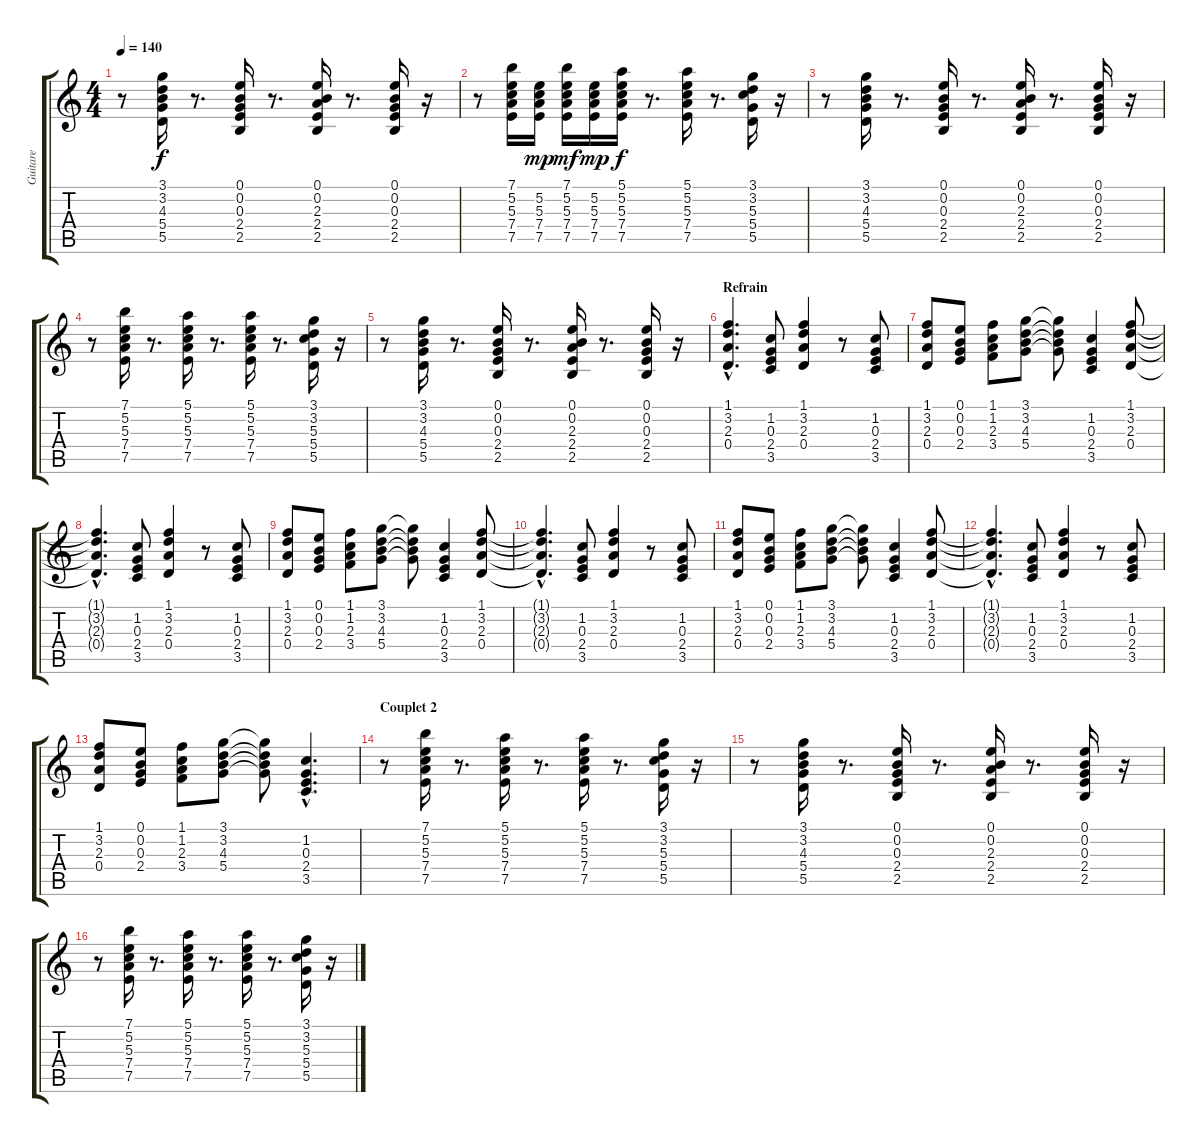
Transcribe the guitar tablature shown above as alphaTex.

\track ("Guitare" "Guitare") {instrument electricguitarmuted}
\staff {score tabs}
\tuning (E4 B3 G3 D3 A2 E2) {hide}
\ts (4 4)
\tempo 140
\clef g2
\ks c
r.8{dy f} (3.1 3.2 4.3 5.4 5.5).16 r.8{d} (0.1 0.2 0.3 2.4 2.5).16 r.8{d} (0.1 0.2 2.3 2.4 2.5).16 r.8{d} (0.1 0.2 0.3 2.4 2.5).16 r.16 |
r.8 (7.1 5.2 5.3 7.4 7.5).16 (5.2 5.3 7.4 7.5).16{dy mp} (7.1 5.2 5.3 7.4 7.5).16{dy mf} (5.2 5.3 7.4 7.5).16{dy mp} (5.1 5.2 5.3 7.4 7.5).16{dy f} r.8{d} (5.1 5.2 5.3 7.4 7.5).16 r.8{d} (3.1 3.2 5.3 5.4 5.5).16 r.16 |
r.8 (3.1 3.2 4.3 5.4 5.5).16 r.8{d} (0.1 0.2 0.3 2.4 2.5).16 r.8{d} (0.1 0.2 2.3 2.4 2.5).16 r.8{d} (0.1 0.2 0.3 2.4 2.5).16 r.16 |
r.8 (7.1 5.2 5.3 7.4 7.5).16 r.8{d} (5.1 5.2 5.3 7.4 7.5).16 r.8{d} (5.1 5.2 5.3 7.4 7.5).16 r.8{d} (3.1 3.2 5.3 5.4 5.5).16 r.16 |
r.8 (3.1 3.2 4.3 5.4 5.5).16 r.8{d} (0.1 0.2 0.3 2.4 2.5).16 r.8{d} (0.1 0.2 2.3 2.4 2.5).16 r.8{d} (0.1 0.2 0.3 2.4 2.5).16 r.16 |
\section ("" "Refrain")
(1.1{hac} 3.2{hac} 2.3{hac} 0.4{hac}).4{d} (1.2 0.3 2.4 3.5).8 (1.1 3.2 2.3 0.4).4 r.8 (1.2 0.3 2.4 3.5).8 |
(1.1 3.2 2.3 0.4).8 (0.1 0.2 0.3 2.4).8 (1.1 1.2 2.3 3.4).8 (3.1 3.2 4.3 5.4).8 (3.1{t} 3.2{t} 4.3{t} 5.4{t}).8 (1.2 0.3 2.4 3.5).4 (1.1 3.2 2.3 0.4).8 |
(1.1{hac t} 3.2{hac t} 2.3{hac t} 0.4{hac t}).4{d} (1.2 0.3 2.4 3.5).8 (1.1 3.2 2.3 0.4).4 r.8 (1.2 0.3 2.4 3.5).8 |
(1.1 3.2 2.3 0.4).8 (0.1 0.2 0.3 2.4).8 (1.1 1.2 2.3 3.4).8 (3.1 3.2 4.3 5.4).8 (3.1{t} 3.2{t} 4.3{t} 5.4{t}).8 (1.2 0.3 2.4 3.5).4 (1.1 3.2 2.3 0.4).8 |
(1.1{hac t} 3.2{hac t} 2.3{hac t} 0.4{hac t}).4{d} (1.2 0.3 2.4 3.5).8 (1.1 3.2 2.3 0.4).4 r.8 (1.2 0.3 2.4 3.5).8 |
(1.1 3.2 2.3 0.4).8 (0.1 0.2 0.3 2.4).8 (1.1 1.2 2.3 3.4).8 (3.1 3.2 4.3 5.4).8 (3.1{t} 3.2{t} 4.3{t} 5.4{t}).8 (1.2 0.3 2.4 3.5).4 (1.1 3.2 2.3 0.4).8 |
(1.1{hac t} 3.2{hac t} 2.3{hac t} 0.4{hac t}).4{d} (1.2 0.3 2.4 3.5).8 (1.1 3.2 2.3 0.4).4 r.8 (1.2 0.3 2.4 3.5).8 |
(1.1 3.2 2.3 0.4).8 (0.1 0.2 0.3 2.4).8 (1.1 1.2 2.3 3.4).8 (3.1 3.2 4.3 5.4).8 (3.1{t} 3.2{t} 4.3{t} 5.4{t}).8 (1.2{hac} 0.3{hac} 2.4{hac} 3.5{hac}).4{d} |
\section ("" "Couplet 2")
r.8 (7.1 5.2 5.3 7.4 7.5).16 r.8{d} (5.1 5.2 5.3 7.4 7.5).16 r.8{d} (5.1 5.2 5.3 7.4 7.5).16 r.8{d} (3.1 3.2 5.3 5.4 5.5).16 r.16 |
r.8 (3.1 3.2 4.3 5.4 5.5).16 r.8{d} (0.1 0.2 0.3 2.4 2.5).16 r.8{d} (0.1 0.2 2.3 2.4 2.5).16 r.8{d} (0.1 0.2 0.3 2.4 2.5).16 r.16 |
r.8 (7.1 5.2 5.3 7.4 7.5).16 r.8{d} (5.1 5.2 5.3 7.4 7.5).16 r.8{d} (5.1 5.2 5.3 7.4 7.5).16 r.8{d} (3.1 3.2 5.3 5.4 5.5).16 r.16
